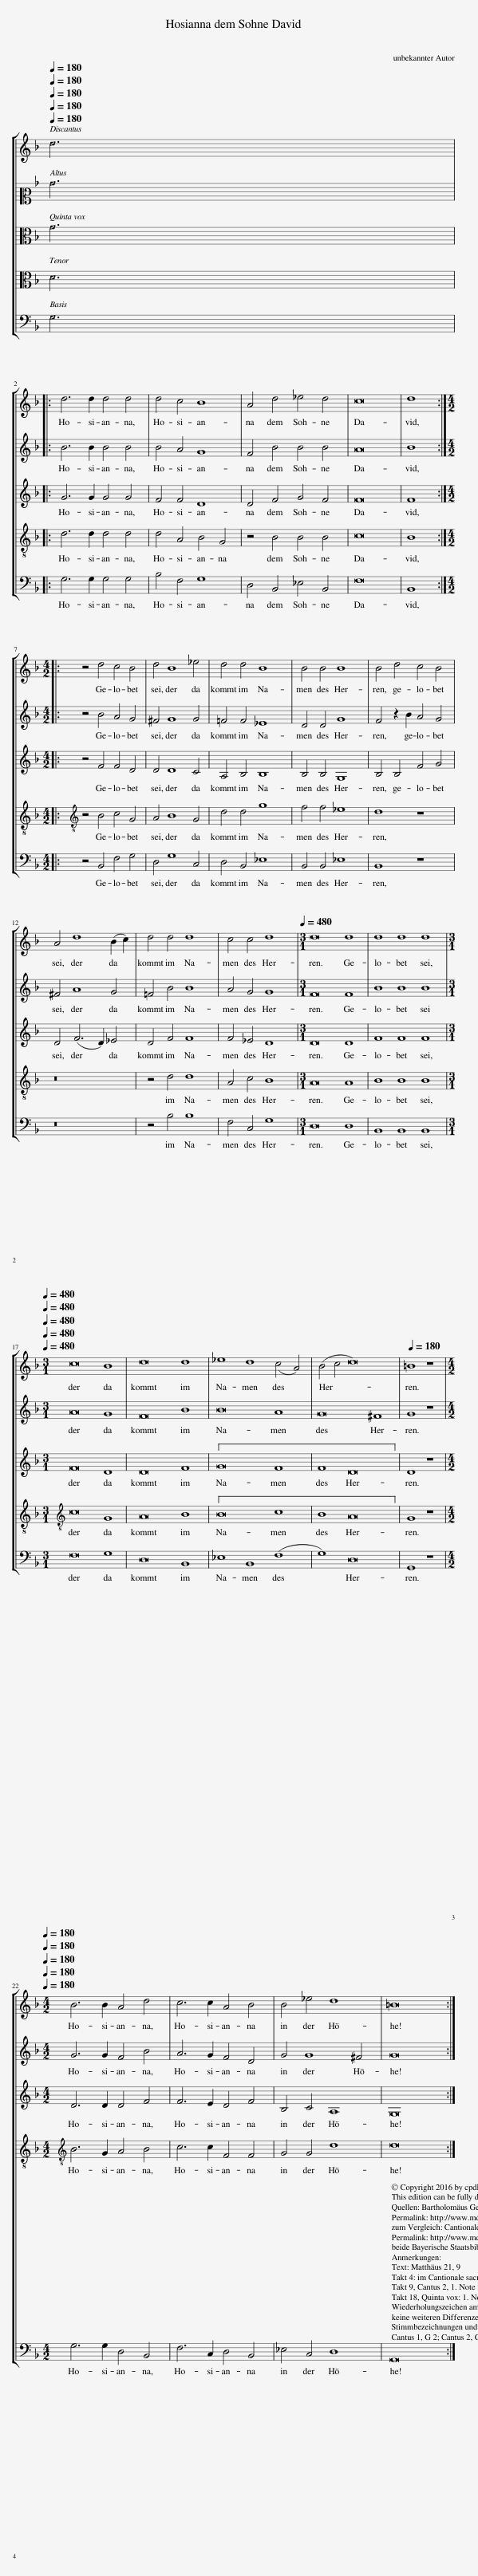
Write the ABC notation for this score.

X:1
%%score [ 1 2 3 4 5 ]
L:1/8
Q:1/4=180
M:none
I:linebreak $
K:F
V:1 treble
V:2 alto2
V:3 alto
V:4 alto
V:5 bass
V:1
 d6 |:$ d6 d2 d4 d4 | d4 c4 B8 | A4 d4 _e4 d4 | c16 | %5
 d8 ::$[M:4/2] z4 d4 c4 B4 | d4 B8 _e4 | d4 d4 B8 | B4 B4 B8 | %10
 B4 d4 c4 B4 |$ A4 d8 (B2 c2) | d4 d4 d8 | c4 c4 d8 |[M:3/1][Q:1/4=480] d16 d8 | %15
 d8 d8 d8 |$[M:3/1][Q:1/4=480][Q:1/4=480][Q:1/4=480][Q:1/4=480][Q:1/4=480] c16 B8 | d16 d8 | _e8 d8 (c4 A4) | (B4 c4 d16) | %20
[Q:1/4=180] =B8 z8 |$[M:4/2][Q:1/4=180][Q:1/4=180][Q:1/4=180][Q:1/4=180][Q:1/4=180] B6 B2 A4 d4 | c6 c2 A4 B4 | B4 _e4 d8 | =B16 :| %25
V:2
 B6 |:$ B6 B2 B4 B4 | B4 A4 G8 | F4 B4 B4 B4 | A16 | %5
 B8 ::$[M:4/2] z4 B4 A4 G4 | ^F4 G8 G4 | =F4 F4 _E8 | D4 D4 G8 | %10
 F4 z2 B2 A4 G4 |$ ^F4 A8 G4 | =F4 B4 B8 | A4 G4 G8 |[M:3/1] F16 F8 | %15
 B8 B8 B8 |$[M:3/1] A16 G8 | F16 B8 | B16 A8 | G16 ^F8 | %20
 G8 z8 |$[M:4/2] G6 G2 F4 B4 | A6 G2 F4 D4 | G4 G8 ^F4 | G16 :| %25
V:3
 G6 |:$ G6 G2 G4 G4 | F4 F4 D8 | D4 F4 G4 F4 | F16 | %5
 F8 ::$[M:4/2] z4 F4 F4 D4 | D4 D8 C4 | A,4 B,4 B,8 | B,4 B,4 G,8 | %10
 B,4 B,4 F4 G4 |$ D4 (F6 D2) _E4 | D4 F4 F8 | F4 _E4 D8 |[M:3/1] D16 D8 | %15
 F8 F8 F8 |$[M:3/1] F16 D8 | D16 F8 | G16 F8 | F8 D16 | %20
 D8 z8 |$[M:4/2] D6 D2 D4 F4 | F6 E2 D4 F4 | B,4 C4 A,8 | G,16 :| %25
V:4
 D6 |:$ D6 D2 D4 D4 | D4 A,4 B,4 G,4 | z4 B,4 B,4 B,4 | C16 | %5
 B,8 ::$[M:4/2][K:treble-8] z4 B4 c4 G4 | A4 B8 G4 | d4 d4 g8 | f4 f4 _e8 | %10
 d8 z8 |$ z16 | z4 d4 d8 | A4 c4 B8 |[M:3/1] A16 A8 | %15
 B8 B8 B8 |$[M:3/1][K:treble-8] c16 G8 | A16 B8 | B16 c8 | B8 A16 | %20
 G8 z8 |$[M:4/2][K:treble-8] B6 G2 A4 B4 | c6 c2 F4 F4 | G4 G4 d8 | d16 :| %25
V:5
 G,6 |:$ G,6 G,2 G,4 G,4 | B,4 F,4 G,8 | D,4 B,,4 _E,4 B,,4 | F,16 | %5
 B,,8 ::$[M:4/2] z4 B,,4 F,4 G,4 | D,4 G,8 C,4 | D,4 B,,4 _E,8 | B,,4 B,,4 _E,8 | %10
 B,,8 z8 |$ z16 | z4 B,4 B,8 | F,4 C,4 G,8 |[M:3/1] D,16 D,8 | %15
 B,,8 B,,8 B,,8 |$[M:3/1] F,16 G,8 | D,16 B,,8 | _E,8 B,,8 (F,8 | G,8) D,16 | %20
 G,,8 z8 |$[M:4/2] G,6 G,2 D,4 B,,4 | F,6 C,2 D,4 B,,4 | _E,4 C,4 D,8 | G,,16 :| %25
